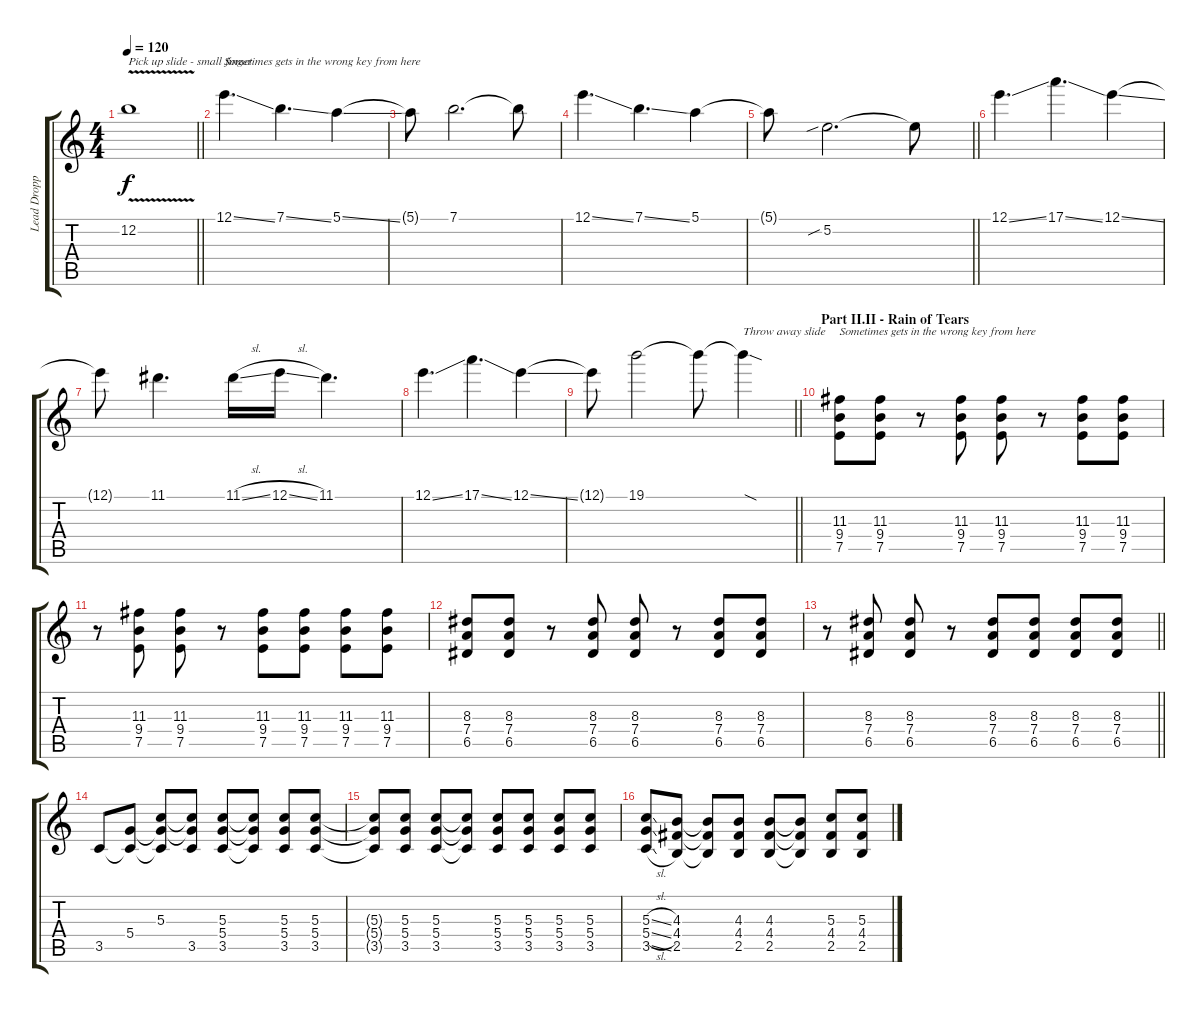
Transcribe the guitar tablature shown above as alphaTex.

\track ("Lead Dropped D " "Lead Dropp") {instrument distortionguitar}
\staff {score tabs}
\tuning (E4 B3 G3 D3 A2 D2) {hide}
\ts (4 4)
\tempo 120
\clef g2
\barLineRight lightlight
\ks c
12.2{v}.1{txt "Pick up slide - small finger" dy f} |
12.1{ss}.4{d txt "Sometimes gets in the wrong key from here"} 7.1{ss}.4{d} 5.1{ss}.4 |
5.1{t}.8 7.1.2{d} 7.1{t}.8 |
12.1{ss}.4{d} 7.1{ss}.4{d} 5.1.4 |
\barLineRight lightlight
5.1{t}.8 5.2{sib}.2{d} 5.2{t}.8 |
12.1{ss}.4{d} 17.1{ss}.4{d} 12.1{ss}.4 |
12.1{t}.8 11.1.4{d} 11.1{sl}.16 12.1{sl}.16 11.1.4{d} |
12.1{ss}.4{d} 17.1{ss}.4{d} 12.1{ss}.4 |
\barLineRight lightlight
12.1{t}.8 19.1.2 19.1{t}.8 19.1{sod t}.4{txt "Throw away slide"} |
\section ("" "Part II.II - Rain of Tears")
(11.3 9.4 7.5).8{txt "Sometimes gets in the wrong key from here" balance 0 instrument distortionguitar} (11.3 9.4 7.5).8 r.8 (11.3 9.4 7.5).8 (11.3 9.4 7.5).8 r.8 (11.3 9.4 7.5).8 (11.3 9.4 7.5).8 |
r.8 (11.3 9.4 7.5).8 (11.3 9.4 7.5).8 r.8 (11.3 9.4 7.5).8 (11.3 9.4 7.5).8 (11.3 9.4 7.5).8 (11.3 9.4 7.5).8 |
(8.3 7.4 6.5).8 (8.3 7.4 6.5).8 r.8 (8.3 7.4 6.5).8 (8.3 7.4 6.5).8 r.8 (8.3 7.4 6.5).8 (8.3 7.4 6.5).8 |
\barLineRight lightlight
r.8 (8.3 7.4 6.5).8 (8.3 7.4 6.5).8 r.8 (8.3 7.4 6.5).8 (8.3 7.4 6.5).8 (8.3 7.4 6.5).8 (8.3 7.4 6.5).8 |
3.5.8 (5.4 3.5{t}).8 (5.3 5.4{t} 3.5{t}).8 (5.3{t} 5.4{t} 3.5).8 (5.3 5.4 3.5).8 (5.3{t} 5.4{t} 3.5{t}).8 (5.3 5.4 3.5).8 (5.3 5.4 3.5).8 |
(5.3{t} 5.4{t} 3.5{t}).8 (5.3 5.4 3.5).8 (5.3 5.4 3.5).8 (5.3{t} 5.4{t} 3.5{t}).8 (5.3 5.4 3.5).8 (5.3 5.4 3.5).8 (5.3 5.4 3.5).8 (5.3 5.4 3.5).8 |
(5.3{sl} 5.4{sl} 3.5{sl}).8 (4.3 4.4 2.5).8 (4.3{t} 4.4{t} 2.5{t}).8 (4.3 4.4 2.5).8 (4.3 4.4 2.5).8 (4.3{t} 4.4{t} 2.5{t}).8 (5.3 4.4 2.5).8 (5.3 4.4 2.5).8
